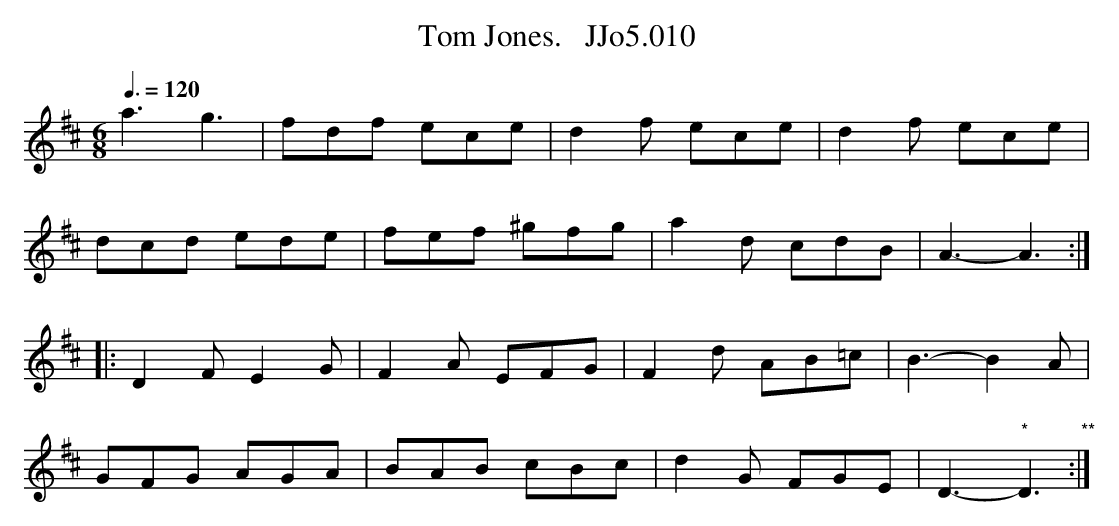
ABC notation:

X:1
T:Tom Jones.   JJo5.010
M:6/8
L:1/8
Q:3/8=120
K:D
a3g3|fdf ece| d2f ece|d2f ece|
dcd ede|fef ^gfg|a2d cdB|A3- A3 :|
|: D2F E2G|F2A EFG|F2d AB=c|B3- B2 A|
GFG AGA|BAB cBc |d2G FGE|D3- "*"D3 "**":|
